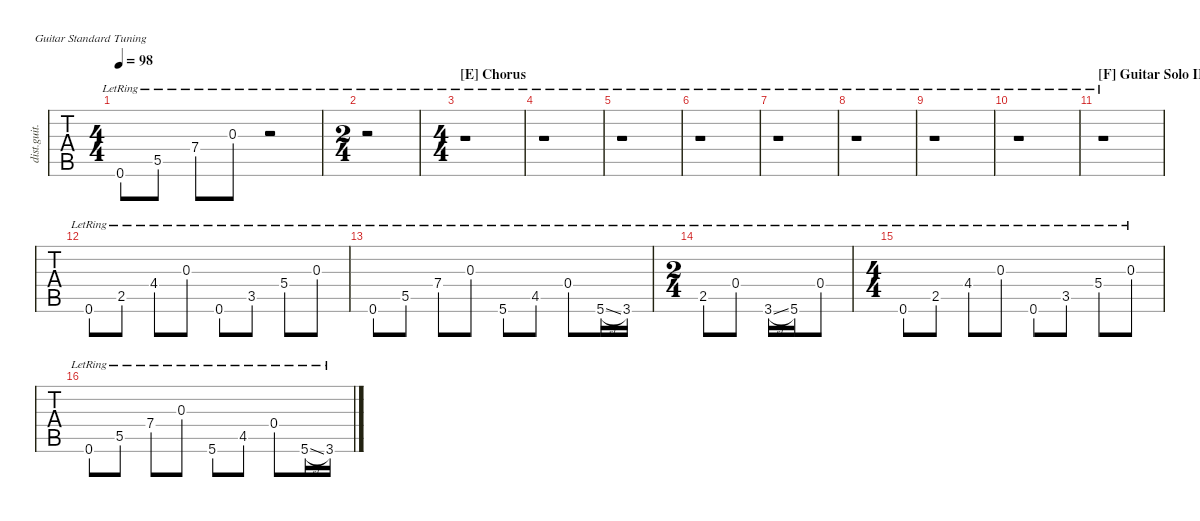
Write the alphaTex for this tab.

\defaultSystemsLayout 4
\hideDynamics
\bracketExtendMode nobrackets
\track ("Clean Guitar (Kirk)" "dist.guit.") {instrument distortionguitar}
\staff {tabs}
\tuning (E4 B3 G3 D3 A2 E2)
\ts (4 4)
\tempo 98
\clef g2
\ks eminor
0.6{lr acc forcenatural}.8{dy mf} 5.5{lr acc forcenatural}.8 7.4{lr acc forcenatural}.8 0.3{lr acc forcenatural}.8 r.2 |
\ts (2 4)
\beaming (8 2 2)
r.2 |
\ts (4 4)
\beaming (8 2 2 2 2)
\section ("E" "Chorus")
r.1 |
r.1 |
r.1 |
r.1 |
r.1 |
r.1 |
r.1 |
r.1 |
\section ("F" "Guitar Solo II")
r.1 |
0.6{lr acc forcenatural}.8 2.5{lr acc forcenatural}.8 4.4{lr acc #}.8 0.3{lr acc forcenatural}.8 0.6{lr acc forcenatural}.8 3.5{lr acc forcenatural}.8 5.4{lr acc forcenatural}.8 0.3{lr acc forcenatural}.8 |
0.6{lr acc forcenatural}.8 5.5{lr acc forcenatural}.8 7.4{lr acc forcenatural}.8 0.3{lr acc forcenatural}.8 5.6{lr acc forcenatural}.8 4.5{lr acc #}.8 0.4{lr acc forcenatural}.8 5.6{sl lr acc forcenatural}.16 3.6{lr acc forcenatural}.16 |
\ts (2 4)
\beaming (8 2 2)
2.5{lr acc forcenatural}.8 0.4{lr acc forcenatural}.8 3.6{sl lr acc forcenatural}.16 5.6{lr acc forcenatural}.16 0.4{lr acc forcenatural}.8 |
\ts (4 4)
\beaming (8 2 2 2 2)
0.6{lr acc forcenatural}.8 2.5{lr acc forcenatural}.8 4.4{lr acc #}.8 0.3{lr acc forcenatural}.8 0.6{lr acc forcenatural}.8 3.5{lr acc forcenatural}.8 5.4{lr acc forcenatural}.8 0.3{lr acc forcenatural}.8 |
0.6{lr acc forcenatural}.8 5.5{lr acc forcenatural}.8 7.4{lr acc forcenatural}.8 0.3{lr acc forcenatural}.8 5.6{lr acc forcenatural}.8 4.5{lr acc #}.8 0.4{lr acc forcenatural}.8 5.6{sl lr acc forcenatural}.16 3.6{lr acc forcenatural}.16
